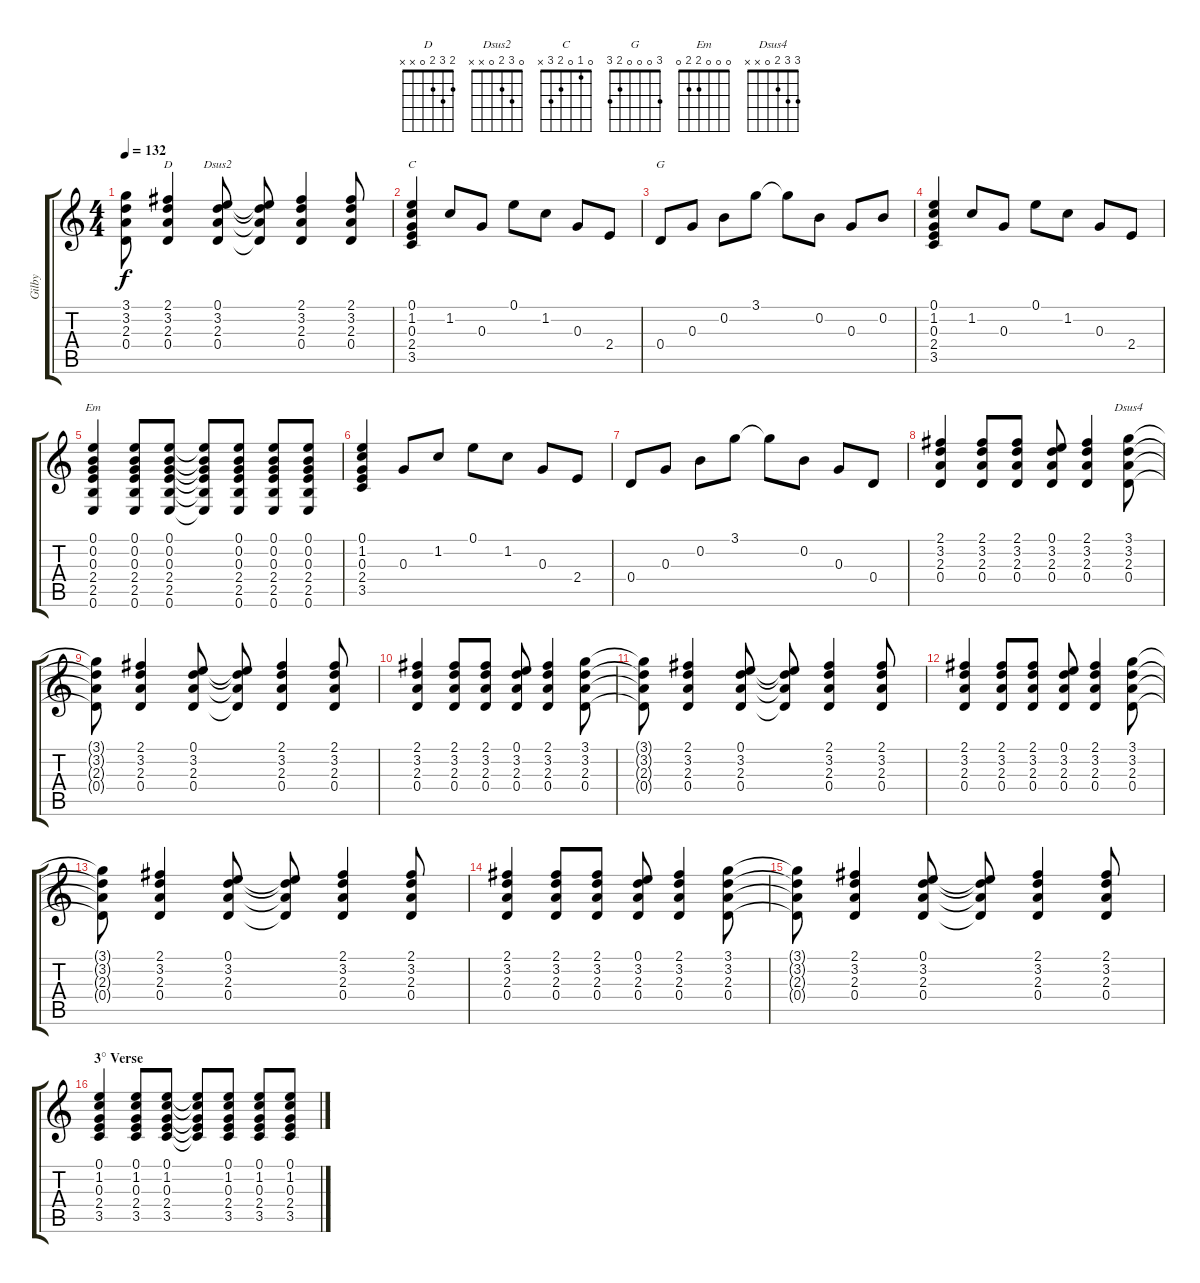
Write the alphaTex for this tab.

\track ("Gilby" "Gilby") {instrument electricguitarjazz}
\staff {score tabs}
\tuning (E4 B3 G3 D3 A2 E2) {hide}
\chord ("D" 2 3 2 0 x x)
\chord ("Dsus2" 0 3 2 0 x x)
\chord ("C" 0 1 0 2 3 x)
\chord ("G" 3 0 0 0 2 3)
\chord ("Em" 0 0 0 2 2 0)
\chord ("Dsus4" 3 3 2 0 x x)
\ts (4 4)
\tempo 132
\clef g2
\ks c
(3.1{t} 3.2{t} 2.3{t} 0.4{t}).8{dy f} (2.1 3.2 2.3 0.4).4{ch "D"} (0.1 3.2 2.3 0.4).8{ch "Dsus2"} (0.1{t} 3.2{t} 2.3{t} 0.4{t}).8 (2.1 3.2 2.3 0.4).4 (2.1 3.2 2.3 0.4).8 |
(0.1 1.2 0.3 2.4 3.5).4{ch "C"} 1.2.8 0.3.8 0.1.8 1.2.8 0.3.8 2.4.8 |
0.4.8{ch "G"} 0.3.8 0.2.8 3.1.8 3.1{t}.8 0.2.8 0.3.8 0.2.8 |
(0.1 1.2 0.3 2.4 3.5).4 1.2.8 0.3.8 0.1.8 1.2.8 0.3.8 2.4.8 |
(0.1 0.2 0.3 2.4 2.5 0.6).4{ch "Em"} (0.1 0.2 0.3 2.4 2.5 0.6).8 (0.1 0.2 0.3 2.4 2.5 0.6).8 (0.1{t} 0.2{t} 0.3{t} 2.4{t} 2.5{t} 0.6{t}).8 (0.1 0.2 0.3 2.4 2.5 0.6).8 (0.1 0.2 0.3 2.4 2.5 0.6).8 (0.1 0.2 0.3 2.4 2.5 0.6).8 |
(0.1 1.2 0.3 2.4 3.5).4 0.3.8 1.2.8 0.1.8 1.2.8 0.3.8 2.4.8 |
0.4.8 0.3.8 0.2.8 3.1.8 3.1{t}.8 0.2.8 0.3.8 0.4.8 |
(2.1 3.2 2.3 0.4).4 (2.1 3.2 2.3 0.4).8 (2.1 3.2 2.3 0.4).8 (0.1 3.2 2.3 0.4).8 (2.1 3.2 2.3 0.4).4 (3.1 3.2 2.3 0.4).8{ch "Dsus4"} |
(3.1{t} 3.2{t} 2.3{t} 0.4{t}).8 (2.1 3.2 2.3 0.4).4 (0.1 3.2 2.3 0.4).8 (0.1{t} 3.2{t} 2.3{t} 0.4{t}).8 (2.1 3.2 2.3 0.4).4 (2.1 3.2 2.3 0.4).8 |
(2.1 3.2 2.3 0.4).4 (2.1 3.2 2.3 0.4).8 (2.1 3.2 2.3 0.4).8 (0.1 3.2 2.3 0.4).8 (2.1 3.2 2.3 0.4).4 (3.1 3.2 2.3 0.4).8 |
(3.1{t} 3.2{t} 2.3{t} 0.4{t}).8 (2.1 3.2 2.3 0.4).4 (0.1 3.2 2.3 0.4).8 (0.1{t} 3.2{t} 2.3{t} 0.4{t}).8 (2.1 3.2 2.3 0.4).4 (2.1 3.2 2.3 0.4).8 |
(2.1 3.2 2.3 0.4).4 (2.1 3.2 2.3 0.4).8 (2.1 3.2 2.3 0.4).8 (0.1 3.2 2.3 0.4).8 (2.1 3.2 2.3 0.4).4 (3.1 3.2 2.3 0.4).8 |
(3.1{t} 3.2{t} 2.3{t} 0.4{t}).8 (2.1 3.2 2.3 0.4).4 (0.1 3.2 2.3 0.4).8 (0.1{t} 3.2{t} 2.3{t} 0.4{t}).8 (2.1 3.2 2.3 0.4).4 (2.1 3.2 2.3 0.4).8 |
(2.1 3.2 2.3 0.4).4 (2.1 3.2 2.3 0.4).8 (2.1 3.2 2.3 0.4).8 (0.1 3.2 2.3 0.4).8 (2.1 3.2 2.3 0.4).4 (3.1 3.2 2.3 0.4).8 |
(3.1{t} 3.2{t} 2.3{t} 0.4{t}).8 (2.1 3.2 2.3 0.4).4 (0.1 3.2 2.3 0.4).8 (0.1{t} 3.2{t} 2.3{t} 0.4{t}).8 (2.1 3.2 2.3 0.4).4 (2.1 3.2 2.3 0.4).8 |
\section ("" "3° Verse")
(0.1 1.2 0.3 2.4 3.5).4 (0.1 1.2 0.3 2.4 3.5).8 (0.1 1.2 0.3 2.4 3.5).8 (0.1{t} 1.2{t} 0.3{t} 2.4{t} 3.5{t}).8 (0.1 1.2 0.3 2.4 3.5).8 (0.1 1.2 0.3 2.4 3.5).8 (0.1 1.2 0.3 2.4 3.5).8
